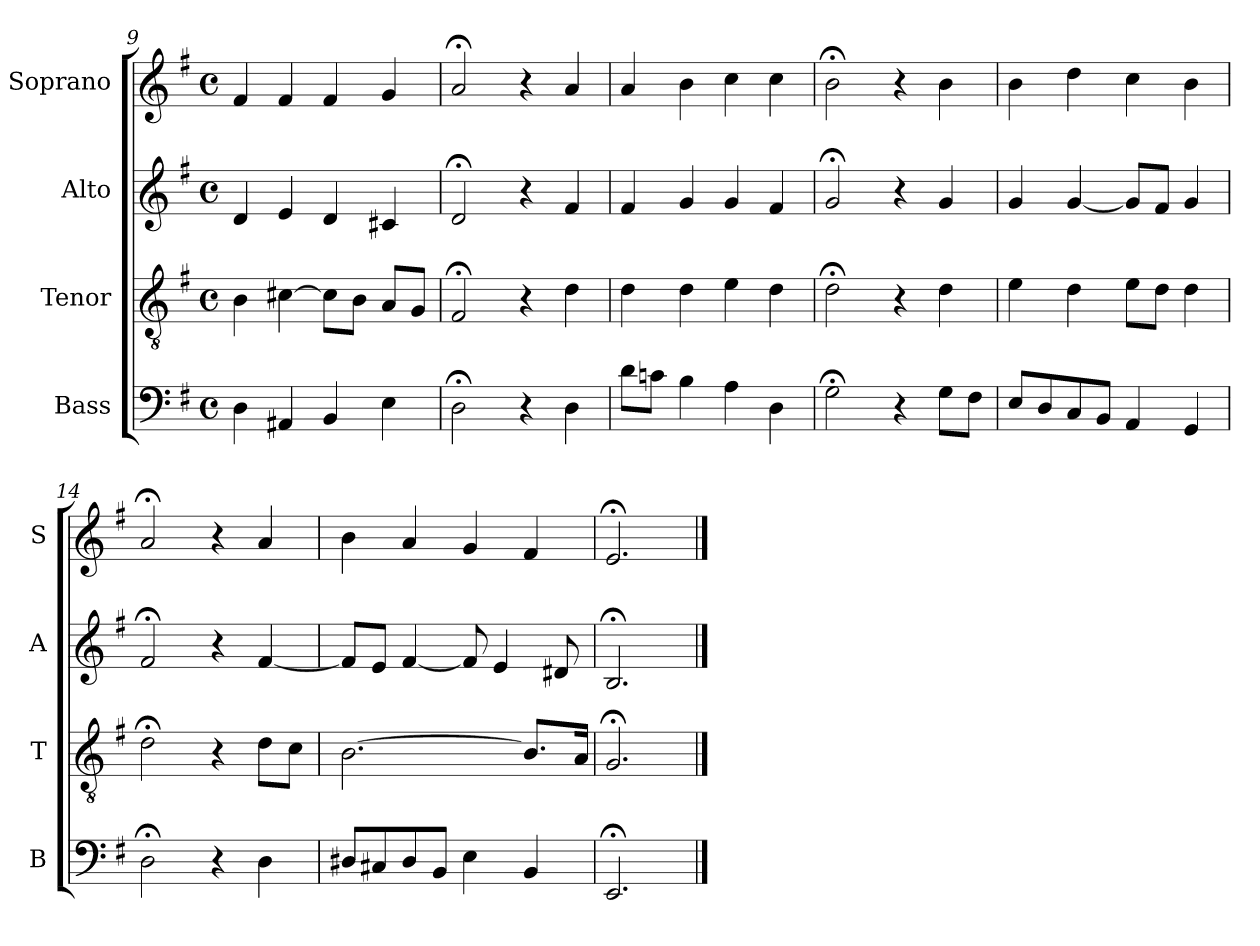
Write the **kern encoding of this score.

**kern	**kern	**kern	**kern
*part4	*part3	*part2	*part1
*staff4	*staff3	*staff2	*staff1
*I"Bass	*I"Tenor	*I"Alto	*I"Soprano
*I'B	*I'T	*I'A	*I'S
*clefF4	*clefGv2	*clefG2	*clefG2
*k[f#]	*k[f#]	*k[f#]	*k[f#]
*e:	*e:	*e:	*e:
*M4/4	*M4/4	*M4/4	*M4/4
*met(c)	*met(c)	*met(c)	*met(c)
=9	=9	=9	=9
4D	4B	4d	4f#
4AA#X	[4c#X	4e	4f#
4BB	8c#L]	4d	4f#
.	8BJ	.	.
4E	8AL	4c#X	4g
.	8GJ	.	.
=10	=10	=10	=10
2D;<	2F#;<	2d;<	2a;<
4r	4r	4r	4r
4D	4d	4f#	4a
=11	=11	=11	=11
8dL	4d	4f#	4a
8cnJ	.	.	.
4B	4d	4g	4b
4A	4e	4g	4cc
4D	4d	4f#	4cc
=12	=12	=12	=12
2G;<	2d;<	2g;<	2b;<
4r	4r	4r	4r
8GL	4d	4g	4b
8F#J	.	.	.
=13	=13	=13	=13
8EL	4e	4g	4b
8D	.	.	.
8C	4d	[4g	4dd
8BBJ	.	.	.
4AA	8eL	8gL]	4cc
.	8dJ	8f#J	.
4GG	4d	4g	4b
=14	=14	=14	=14
2D;<	2d;<	2f#;<	2a;<
4r	4r	4r	4r
4D	8dL	[4f#	4a
.	8cJ	.	.
=15	=15	=15	=15
8D#XL	[2.B	8f#L]	4b
8C#X	.	8eJ	.
8D#	.	[4f#	4a
8BBJ	.	.	.
4E	.	8f#]	4g
.	.	4e	.
4BB	8.BL]	.	4f#
.	.	8d#X	.
.	16AJk	.	.
=16	=16	=16	=16
2.EE;<	2.G;<	2.B;<	2.e;<
==	==	==	==
*-	*-	*-	*-
